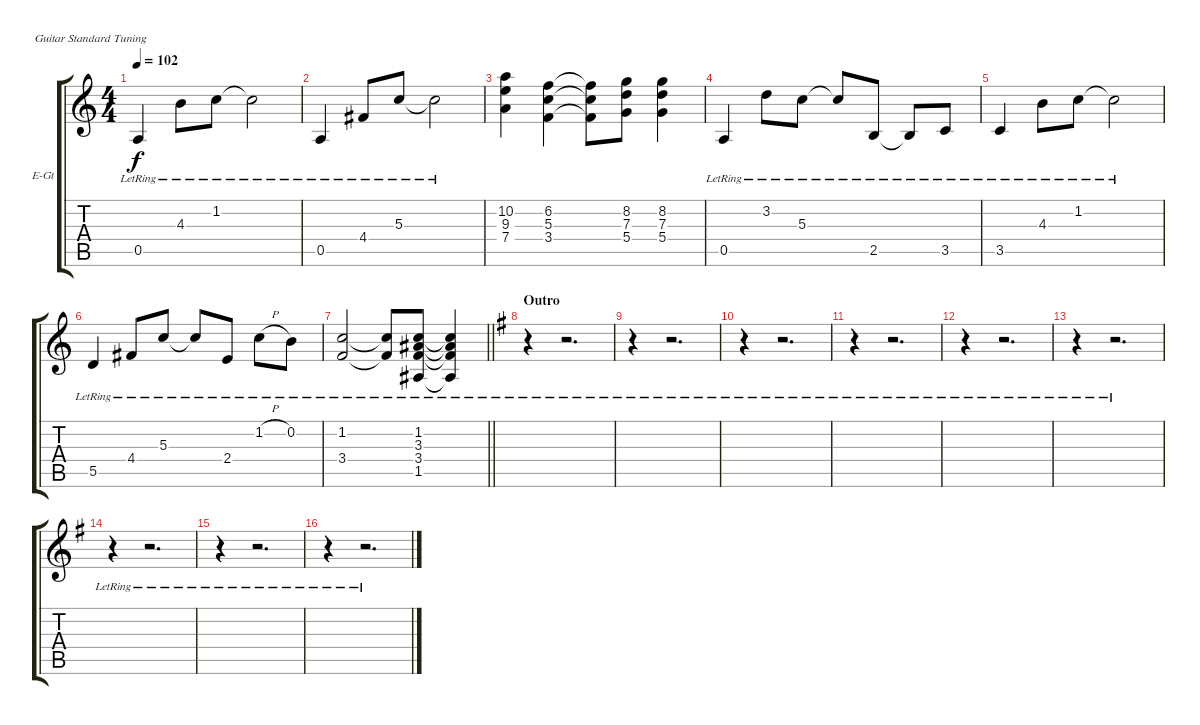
\bracketExtendMode groupsimilarinstruments
\firstSystemTrackNameOrientation horizontal
\otherSystemsTrackNameOrientation horizontal
\track ("Guitar 1" "E-Gt") {instrument electricguitarclean}
\staff {score tabs}
\tuning (E4 B3 G3 D3 A2 E2)
\ts (4 4)
\tempo 102
\clef g2
\ks c
0.5{lr}.4{dy f} 4.3{lr}.8 1.2{lr}.8 1.2{lr t}.2 |
0.5{lr}.4 4.4{lr}.8 5.3{lr}.8 5.3{lr t}.2 |
(10.2 9.3 7.4).4 (6.2 5.3 3.4).4 (6.2{t} 5.3{t} 3.4{t}).8 (8.2 7.3 5.4).8 (8.2 7.3 5.4).4 |
0.5{lr}.4 3.2{lr}.8 5.3{lr}.8 5.3{lr t}.8 2.5{lr}.8 2.5{lr t}.8 3.5{lr}.8 |
3.5{lr}.4 4.3{lr}.8 1.2{lr}.8 1.2{lr t}.2 |
5.5{lr}.4 4.4{lr}.8 5.3{lr}.8 5.3{lr t}.8 2.4{lr}.8 1.2{h lr}.8 0.2{lr}.8 |
\barLineRight lightlight
(1.2{lr} 3.4{lr}).2 (1.2{lr t} 3.4{lr t}).8 (1.2{lr} 3.3{lr} 3.4{lr} 1.5{lr}).8 (1.2{lr t} 3.3{lr t} 3.4{lr t} 1.5{lr t}).4 |
\section ("" "Outro")
\ks g
r.4 r.2{d} |
r.4 r.2{d} |
r.4 r.2{d} |
r.4 r.2{d} |
r.4 r.2{d} |
r.4 r.2{d} |
r.4 r.2{d} |
r.4 r.2{d} |
r.4 r.2{d}
